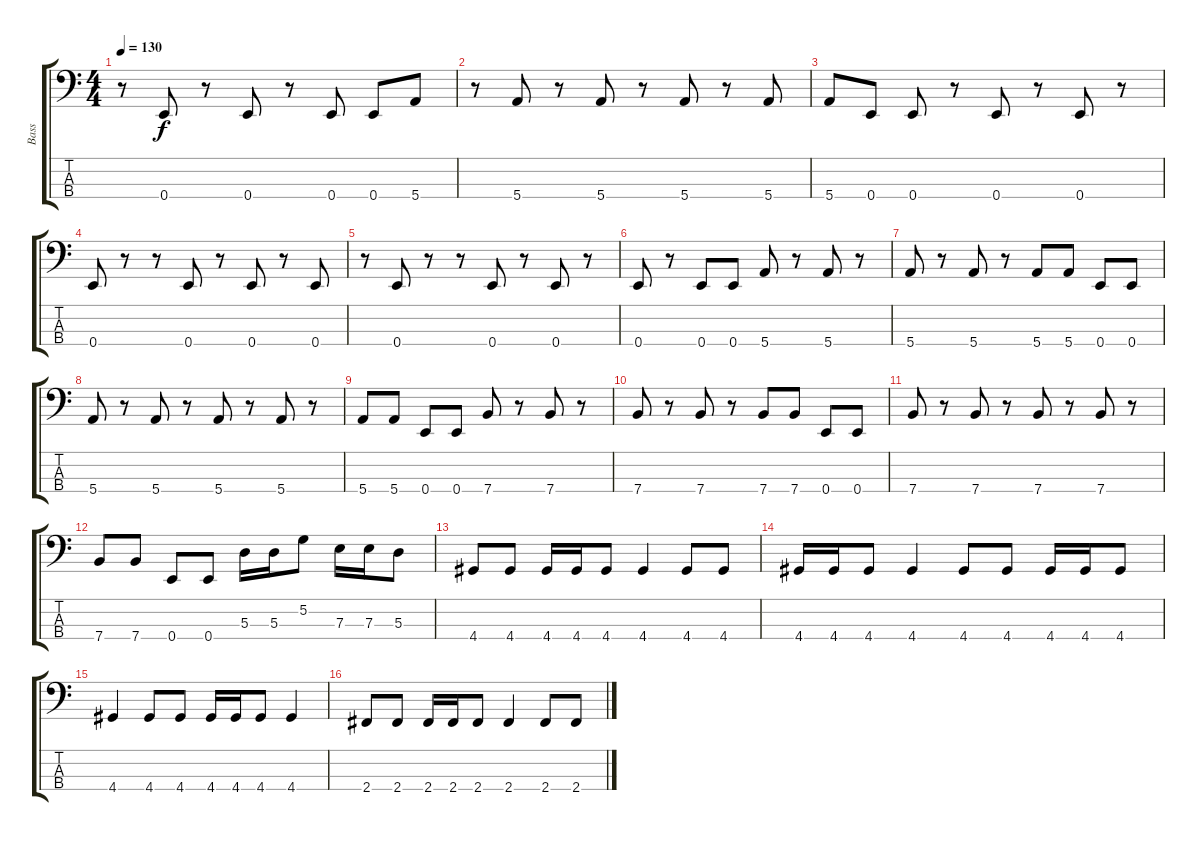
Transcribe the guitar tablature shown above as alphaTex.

\track ("Bass" "Bass") {instrument slapbass1}
\staff {score tabs}
\tuning (G2 D2 A1 E1) {hide}
\ts (4 4)
\tempo 130
\clef f4
\ks c
r.8{dy f} 0.4.8 r.8 0.4.8 r.8 0.4.8 0.4.8 5.4.8 |
r.8 5.4.8 r.8 5.4.8 r.8 5.4.8 r.8 5.4.8 |
5.4.8 0.4.8 0.4.8 r.8 0.4.8 r.8 0.4.8 r.8 |
0.4.8 r.8 r.8 0.4.8 r.8 0.4.8 r.8 0.4.8 |
r.8 0.4.8 r.8 r.8 0.4.8 r.8 0.4.8 r.8 |
0.4.8 r.8 0.4.8 0.4.8 5.4.8 r.8 5.4.8 r.8 |
5.4.8 r.8 5.4.8 r.8 5.4.8 5.4.8 0.4.8 0.4.8 |
5.4.8 r.8 5.4.8 r.8 5.4.8 r.8 5.4.8 r.8 |
5.4.8 5.4.8 0.4.8 0.4.8 7.4.8 r.8 7.4.8 r.8 |
7.4.8 r.8 7.4.8 r.8 7.4.8 7.4.8 0.4.8 0.4.8 |
7.4.8 r.8 7.4.8 r.8 7.4.8 r.8 7.4.8 r.8 |
7.4.8 7.4.8 0.4.8 0.4.8 5.3.16 5.3.16 5.2.8 7.3.16 7.3.16 5.3.8 |
4.4.8 4.4.8 4.4.16 4.4.16 4.4.8 4.4.4 4.4.8 4.4.8 |
4.4.16 4.4.16 4.4.8 4.4.4 4.4.8 4.4.8 4.4.16 4.4.16 4.4.8 |
4.4.4 4.4.8 4.4.8 4.4.16 4.4.16 4.4.8 4.4.4 |
2.4.8 2.4.8 2.4.16 2.4.16 2.4.8 2.4.4 2.4.8 2.4.8
